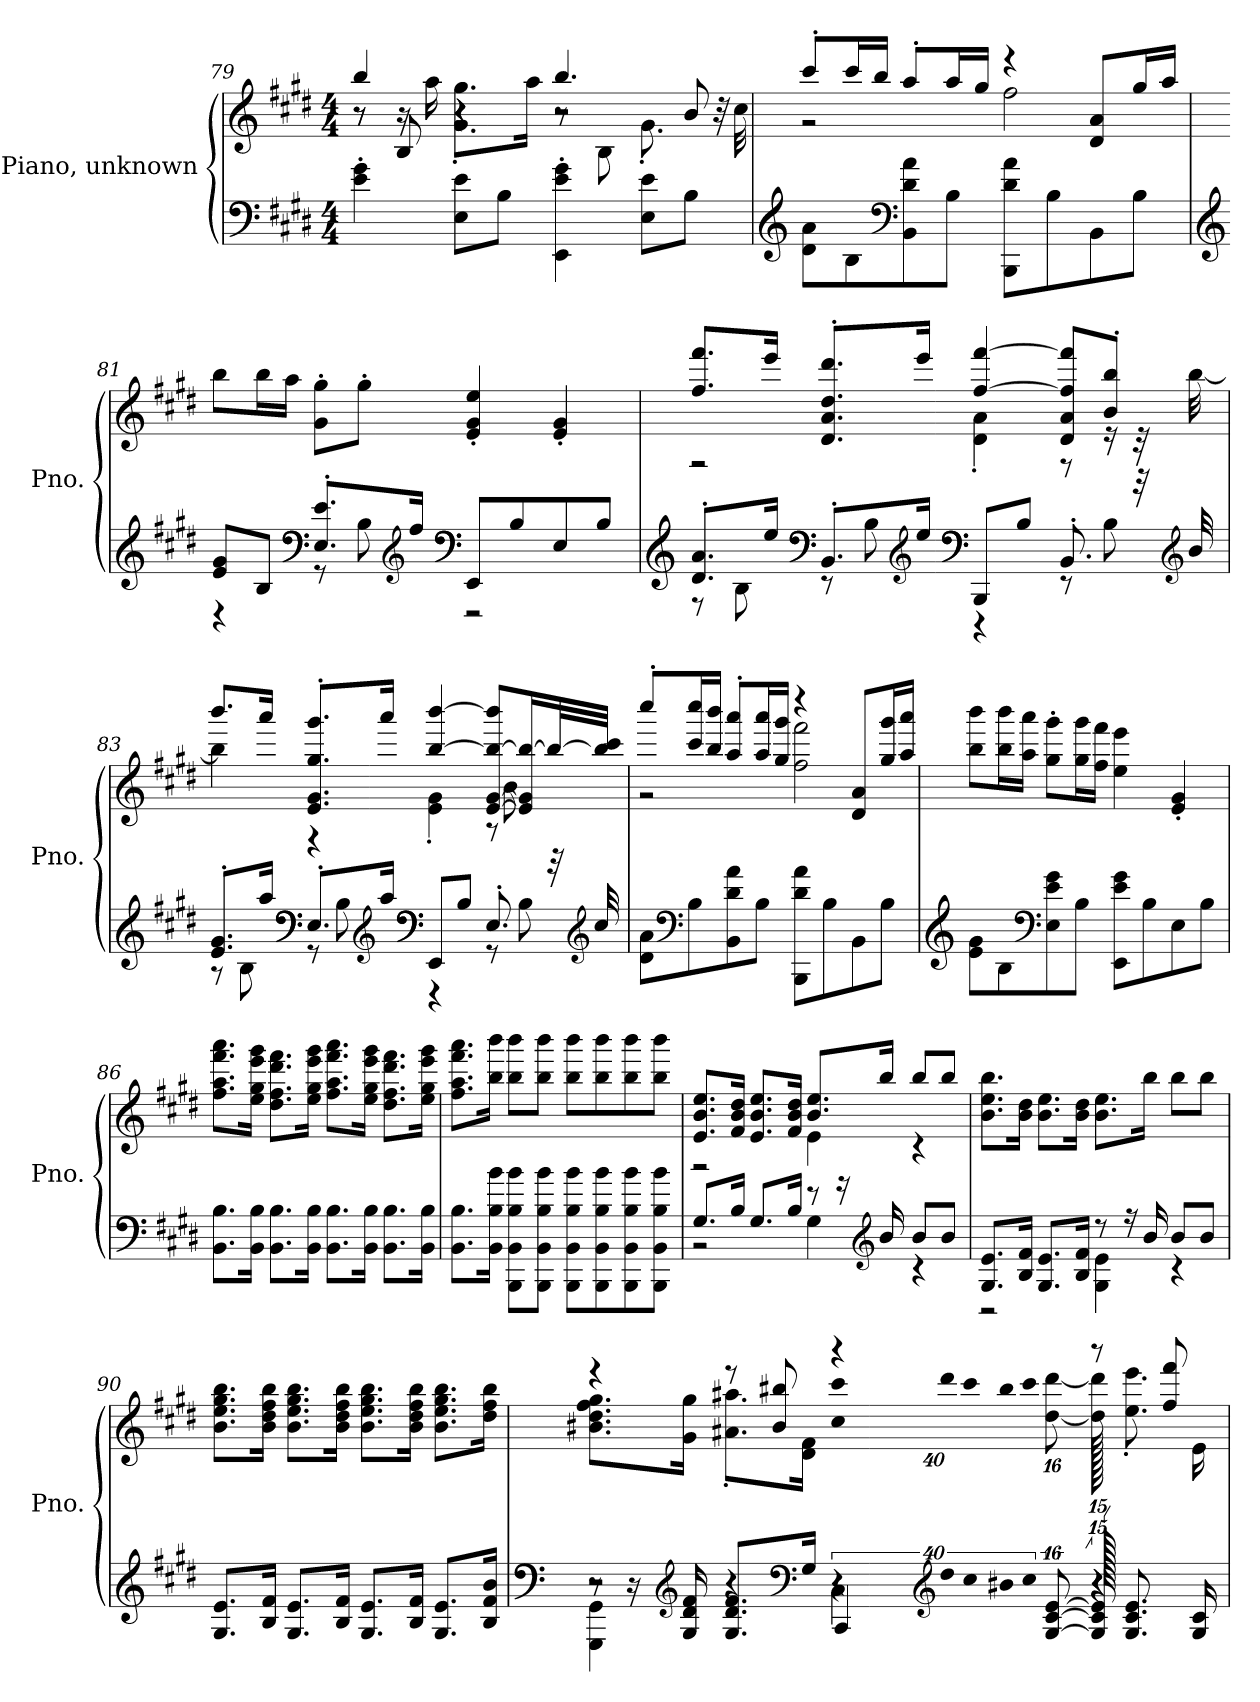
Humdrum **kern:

**kern	**kern
*part1	*part1
*staff2	*staff1
*I"Piano, unknown	*
*I'Pno.	*
*clefF4	*clefG2
*k[f#c#g#d#]	*k[f#c#g#d#]
*M4/4	*M4/4
=79	=79
*	*^
*	*	*^
4e\' 4g#\'	4bb/	8r	8r
.	.	16r	8B/
.	.	16aa\	.
8E\ 8e\L	4r	8.g#\' 8.gg#\'L	4r
8B\J	.	.	.
.	.	16aa\Jk	.
4EE\' 4e\' 4g#\'	4.bb/	8r	2r
.	.	8B\	.
8E\ 8e\L	.	8.g#'\	.
8B\J	8b/	.	.
.	.	32r	.
.	.	32cc#\	.
*	*v	*v	*v
=80	=80
*clefG2	*
*	*^
8d#\ 8a\L	8ccc#'/L	2r
8B\	16ccc#/L	.
.	16bb/JJ	.
*clefF4	*	*
8BB\ 8d#\ 8a\	8aa'/L	.
8B\J	16aa/L	.
.	16gg#/JJ	.
8BBB\ 8d#\ 8a\L	4r	2ff#\
8B\	.	.
8BB\	8d#/ 8a/L	.
8B\J	16gg#/L	.
.	16aa/JJ	.
*	*v	*v
!!LO:LB:g=z
=81	=81
*clefG2	*
*^	*
8e/ 8g#/L	4r	8bb\L
8B/J	.	16bb\L
.	.	16aa\JJ
*clefF4	*	*
8.E/' 8.e/'L	8r	8g#\' 8gg#\'L
.	8B\	8gg#'\J
*clefG2	*	*
16ff#/Jk	.	.
*clefF4	*	*
8EE/L	2r	4e/' 4g#/' 4ee/'
8B/	.	.
8E/	.	4e/' 4g#/'
8B/J	.	.
=82	=82	=82
*clefG2	*	*
*	*	*^
8.d#/' 8.a/'L	8r	8.ff#/ 8.fff#/L	2r
.	8B\	.	.
16ee/Jk	.	16eee/Jk	.
*clefF4	*	*	*
8.BB'/L	8r	8.d#/' 8.a/' 8.dd#/' 8.ddd#/'L	.
.	8B\	.	.
*clefG2	*	*	*
16ee/Jk	.	16eee/Jk	.
*clefF4	*	*	*
8BBB/L	4r	[4ff#/ [4fff#/	4d#\' 4a\'
8B/J	.	.	.
8.BB'/	8r	8d#/ 8a/ 8ff#/] 8fff#/]L	8r
.	8B\	8b/' 8bb/'J	16r
32r	.	.	32r
*clefG2	*	*	*
32b/	.	.	[32bb\
!!LO:LB:g=z	!!
=83	=83	=83	=83
8.e/' 8.g#/'L	8r	8.bbb/L	4bb\]
.	8B\	.	.
16aa/Jk	.	16aaa/Jk	.
*clefF4	*	*	*
8.E'/L	8r	8.e/' 8.g#/' 8.gg#/' 8.ggg#/'L	4r
.	8B\	.	.
*clefG2	*	*	*
16aa/Jk	.	16aaa/Jk	.
*clefF4	*	*	*
8EE/L	4r	[4bb/ [4bbb/	4e\' 4g#\'
8B/J	.	.	.
8.E'/	8r	[8e/ [8g#/ 8bb/_ 8bbb/]L	8r
.	8B\	16e/] 16g#/] 16bb/_L	8b\
32r	.	32bb/L_	.
*clefG2	*	*	*
32cc#/	.	32bb/] 32ccc#/JJJ	.
*v	*v	*	*
=84	=84	=84
8d#\ 8a\L	8cccc#'/L	2r
*clefF4	*	*
8B\	16ccc#/ 16cccc#/L	.
.	16bb/ 16bbb/JJ	.
8BB\ 8d#\ 8a\	8aa/' 8aaa/'L	.
8B\J	16aa/ 16aaa/L	.
.	16gg#/ 16ggg#/JJ	.
8BBB\ 8d#\ 8a\L	4r	2ff#\ 2fff#\
8B\	.	.
8BB\	8d#/ 8a/L	.
8B\J	16gg#/ 16ggg#/L	.
.	16aa/ 16aaa/JJ	.
*	*v	*v
!!LO:LB:g=z
=85	=85
*clefG2	*
8e\ 8g#\L	8bb\ 8bbb\L
8B\	16bb\ 16bbb\L
.	16aa\ 16aaa\JJ
*clefF4	*
8E\ 8e\ 8g#\	8gg#\' 8ggg#\'L
8B\J	16gg#\ 16ggg#\L
.	16ff#\ 16fff#\JJ
8EE\ 8e\ 8g#\L	4ee\ 4eee\
8B\	.
8E\	4e/' 4g#/'
8B\J	.
=86	=86
8.BB\ 8.B\L	8.ff#\ 8.aa\ 8.fff#\ 8.aaa\L
16BB\ 16B\Jk	16ee\ 16gg#\ 16eee\ 16ggg#\Jk
8.BB\ 8.B\L	8.dd#\ 8.ff#\ 8.ddd#\ 8.fff#\L
16BB\ 16B\Jk	16ee\ 16gg#\ 16eee\ 16ggg#\Jk
8.BB\ 8.B\L	8.ff#\ 8.aa\ 8.fff#\ 8.aaa\L
16BB\ 16B\Jk	16ee\ 16gg#\ 16eee\ 16ggg#\Jk
8.BB\ 8.B\L	8.dd#\ 8.ff#\ 8.ddd#\ 8.fff#\L
16BB\ 16B\Jk	16ee\ 16gg#\ 16eee\ 16ggg#\Jk
=87	=87
8.BB\ 8.B\L	8.ff#\ 8.aa\ 8.fff#\ 8.aaa\L
16BB\ 16B\ 16b\Jk	16bb\ 16bbb\Jk
8BBB\ 8BB\ 8B\ 8b\L	8bb\ 8bbb\L
8BBB\ 8BB\ 8B\ 8b\J	8bb\ 8bbb\J
8BBB\ 8BB\ 8B\ 8b\L	8bb\ 8bbb\L
8BBB\ 8BB\ 8B\ 8b\	8bb\ 8bbb\
8BBB\ 8BB\ 8B\ 8b\	8bb\ 8bbb\
8BBB\ 8BB\ 8B\ 8b\J	8bb\ 8bbb\J
!!LO:LB:g=z
=88	=88
*^	*^
8.G#/L	2r	8.e/ 8.b/ 8.ee/L	2r
16B/Jk	.	16f#/ 16b/ 16dd#/Jk	.
8.G#/L	.	8.e/ 8.b/ 8.ee/L	.
16B/Jk	.	16f#/ 16b/ 16dd#/Jk	.
8r	4G#\	8.b/ 8.ee/L	4e\
16r	.	.	.
*clefG2	*	*	*
16b/	.	16bb/Jk	.
8b/L	4r	8bb/L	4r
8b/J	.	8bb/J	.
*	*	*v	*v
=89	=89	=89
8.G#/ 8.e/L	2r	8.b\ 8.ee\ 8.bb\L
16B/ 16f#/Jk	.	16b\ 16dd#\Jk
8.G#/ 8.e/L	.	8.b\ 8.ee\L
16B/ 16f#/Jk	.	16b\ 16dd#\Jk
8r	4G#\ 4e\	8.b\ 8.ee\L
16r	.	.
16b/	.	16bb\Jk
8b/L	4r	8bb\L
8b/J	.	8bb\J
*v	*v	*
=90	=90
8.G#/ 8.e/L	8.b\ 8.ee\ 8.gg#\ 8.bb\L
16B/ 16f#/Jk	16b\ 16dd#\ 16ff#\ 16bb\Jk
8.G#/ 8.e/L	8.b\ 8.ee\ 8.gg#\ 8.bb\L
16B/ 16f#/Jk	16b\ 16dd#\ 16ff#\ 16bb\Jk
8.G#/ 8.e/L	8.b\ 8.ee\ 8.gg#\ 8.bb\L
16B/ 16f#/Jk	16b\ 16dd#\ 16ff#\ 16bb\Jk
8.G#/ 8.e/L	8.b\ 8.ee\ 8.gg#\ 8.bb\L
16B/ 16f#/ 16b/Jk	16dd#\ 16ff#\ 16bb\Jk
!!LO:PB:g=z
=91	=91
*clefF4	*
*^	*^
*	*^	*	*
8r	4GGG#\ 4GG#\	2r	4r	8.b#X\ 8.dd#\ 8.ff#\ 8.gg#\L
16r	.	.	.	.
*clefG2	*	*	*	*
16G#/ 16d#/ 16f#/	.	.	.	16g#\ 16gg#\Jk
8.G#/ 8.d#/ 8.f#/L	4r	.	8r	8.a#X\' 8.aa#X\'L
.	.	.	8b#/ 8bb#X/	.
*clefF4	*	*	*	*
16G#/Jk	.	.	.	16d#\ 16f#\Jk
!LO:N:vis=32	!	!	!	!
*	*	*	*	*Xbrackettup
!	!	!	!	!LO:N:vis=32
640%23r	4C#\	4CC#/	4r	640%23cc#\ 640%23ccc#\LLL
*clefG2	*	*	*	*
!LO:N:vis=32	!	!	!	!LO:N:vis=32
640%23dd#/LLL	.	.	.	640%23ddd#\
!LO:N:vis=32	!	!	!	!LO:N:vis=32
640%23cc#/	.	.	.	640%23ccc#\
!LO:N:vis=32	!	!	!	!LO:N:vis=32
640%23b#X/	.	.	.	640%23bb#\
!LO:N:vis=32	!	!	!	!LO:N:vis=32
640%23cc#/J	.	.	.	640%23ccc#\J
[128%9G#/ [128%9c#/ [128%9e/	.	.	.	[128%9dd#\ [128%9ddd#\
960G#/] 960c#/] 960e/]	4r	4r	8r	960dd#\] 960ddd#\]
8.G#/ 8.c#/ 8.e/L	.	.	.	8.ee\' 8.eee\'L
.	.	.	8ff#/ 8fff#/	.
16G#/ 16c#/Jk	.	.	.	16e\Jk
.	960ryy	960ryy	960ryy	.
*v	*v	*v	*	*
*	*v	*v
=	=
*-	*-
